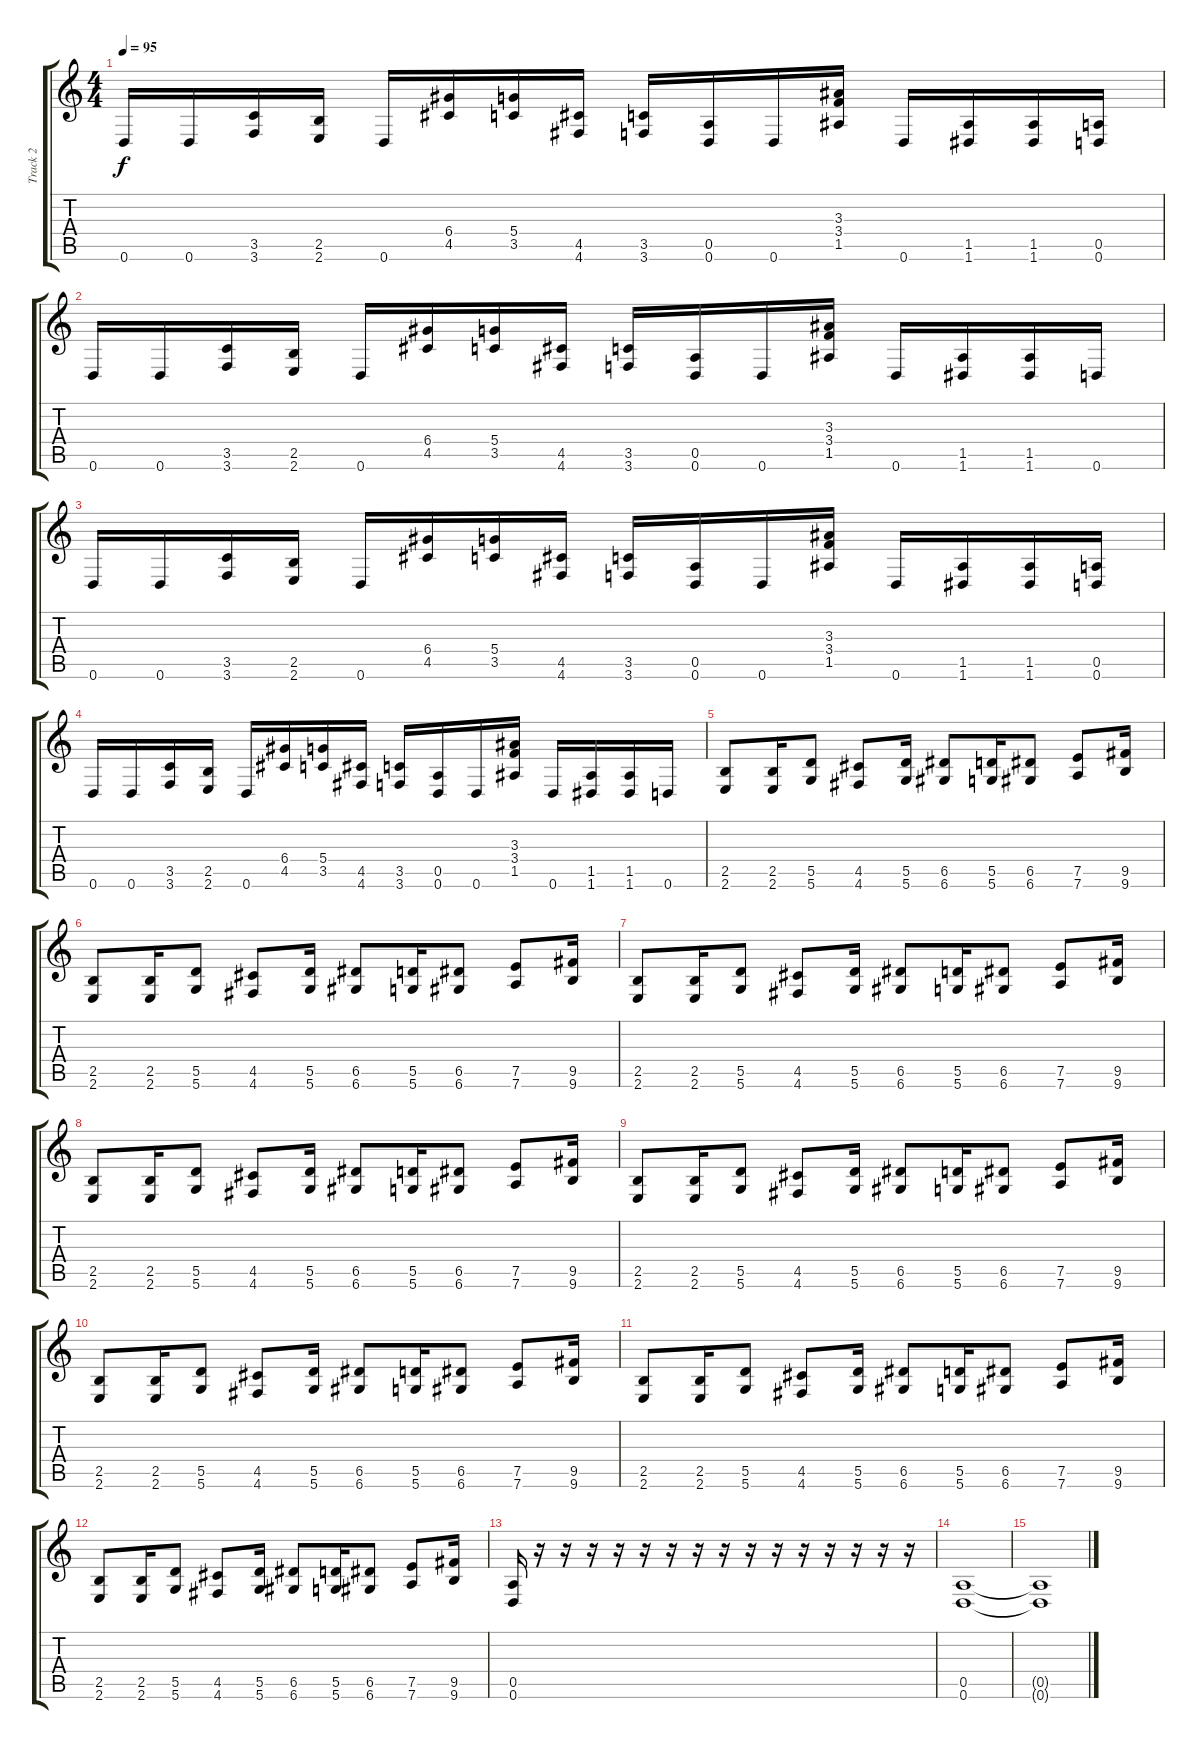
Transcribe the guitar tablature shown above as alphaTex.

\track ("Track 2" "Track 2") {instrument distortionguitar}
\staff {score tabs}
\tuning (E4 B3 G3 D3 A2 D2) {hide}
\ts (4 4)
\tempo 95
\clef g2
\ks c
0.6.16{dy f} 0.6.16 (3.5 3.6).16 (2.5 2.6).16 0.6.16 (6.4 4.5).16 (5.4 3.5).16 (4.5 4.6).16 (3.5 3.6).16 (0.5 0.6).16 0.6.16 (3.3 3.4 1.5).16 0.6.16 (1.5 1.6).16 (1.5 1.6).16 (0.5 0.6).16 |
0.6.16 0.6.16 (3.5 3.6).16 (2.5 2.6).16 0.6.16 (6.4 4.5).16 (5.4 3.5).16 (4.5 4.6).16 (3.5 3.6).16 (0.5 0.6).16 0.6.16 (3.3 3.4 1.5).16 0.6.16 (1.5 1.6).16 (1.5 1.6).16 0.6.16 |
0.6.16 0.6.16 (3.5 3.6).16 (2.5 2.6).16 0.6.16 (6.4 4.5).16 (5.4 3.5).16 (4.5 4.6).16 (3.5 3.6).16 (0.5 0.6).16 0.6.16 (3.3 3.4 1.5).16 0.6.16 (1.5 1.6).16 (1.5 1.6).16 (0.5 0.6).16 |
0.6.16 0.6.16 (3.5 3.6).16 (2.5 2.6).16 0.6.16 (6.4 4.5).16 (5.4 3.5).16 (4.5 4.6).16 (3.5 3.6).16 (0.5 0.6).16 0.6.16 (3.3 3.4 1.5).16 0.6.16 (1.5 1.6).16 (1.5 1.6).16 0.6.16 |
(2.5 2.6).8 (2.5 2.6).16 (5.5 5.6).8 (4.5 4.6).8 (5.5 5.6).16 (6.5 6.6).8 (5.5 5.6).16 (6.5 6.6).8 (7.5 7.6).8 (9.5 9.6).16 |
(2.5 2.6).8 (2.5 2.6).16 (5.5 5.6).8 (4.5 4.6).8 (5.5 5.6).16 (6.5 6.6).8 (5.5 5.6).16 (6.5 6.6).8 (7.5 7.6).8 (9.5 9.6).16 |
(2.5 2.6).8 (2.5 2.6).16 (5.5 5.6).8 (4.5 4.6).8 (5.5 5.6).16 (6.5 6.6).8 (5.5 5.6).16 (6.5 6.6).8 (7.5 7.6).8 (9.5 9.6).16 |
(2.5 2.6).8 (2.5 2.6).16 (5.5 5.6).8 (4.5 4.6).8 (5.5 5.6).16 (6.5 6.6).8 (5.5 5.6).16 (6.5 6.6).8 (7.5 7.6).8 (9.5 9.6).16 |
(2.5 2.6).8 (2.5 2.6).16 (5.5 5.6).8 (4.5 4.6).8 (5.5 5.6).16 (6.5 6.6).8 (5.5 5.6).16 (6.5 6.6).8 (7.5 7.6).8 (9.5 9.6).16 |
(2.5 2.6).8 (2.5 2.6).16 (5.5 5.6).8 (4.5 4.6).8 (5.5 5.6).16 (6.5 6.6).8 (5.5 5.6).16 (6.5 6.6).8 (7.5 7.6).8 (9.5 9.6).16 |
(2.5 2.6).8 (2.5 2.6).16 (5.5 5.6).8 (4.5 4.6).8 (5.5 5.6).16 (6.5 6.6).8 (5.5 5.6).16 (6.5 6.6).8 (7.5 7.6).8 (9.5 9.6).16 |
(2.5 2.6).8 (2.5 2.6).16 (5.5 5.6).8 (4.5 4.6).8 (5.5 5.6).16 (6.5 6.6).8 (5.5 5.6).16 (6.5 6.6).8 (7.5 7.6).8 (9.5 9.6).16 |
(0.5 0.6).16 r.16 r.16 r.16 r.16 r.16 r.16 r.16 r.16 r.16 r.16 r.16 r.16 r.16 r.16 r.16 |
(0.5 0.6).1 |
(0.5{t} 0.6{t}).1
